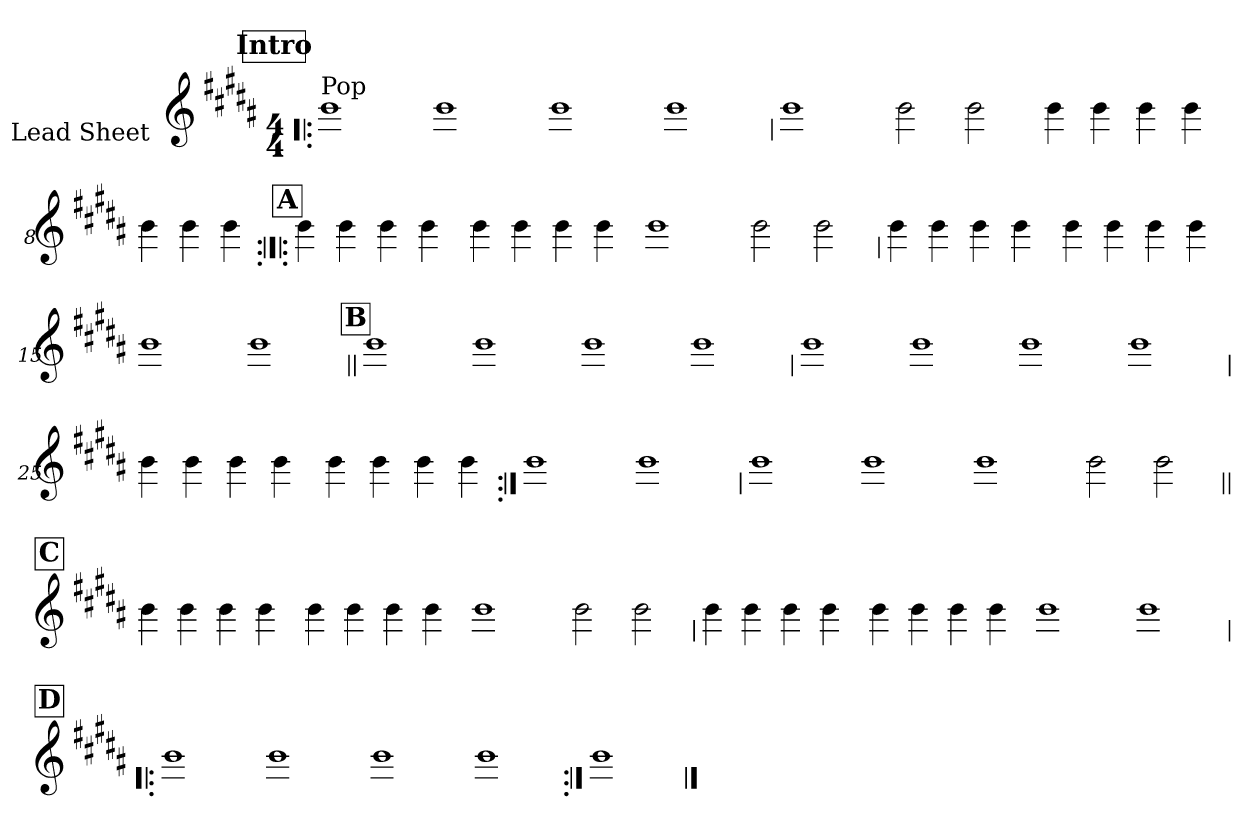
**kern
*part1
*staff1
*I"Lead Sheet
*stria0
*clefG2
*k[f#c#g#d#a#]
*g#:
*M4/4
*MM79
!!LO:REH:place=s1:a:t=Intro
=1!|:
!LO:TX:a:t=Pop
1b
=2-
1b
=3-
1b
=4-
1b
!!LO:LB:g=z
=5
1b
=6-
2b
2b
=7-
4b
4b
4b
4b
=8-
4b
4b
4b
!!LO:LB:g=z
!!LO:REH:place=s1:a:t=A
=9:|!|:
4b
4b
4b
4b
=10-
4b
4b
4b
4b
=11-
1b
=12-
2b
2b
!!LO:LB:g=z
=13
4b
4b
4b
4b
=14-
4b
4b
4b
4b
=15-
1b
=16-
1b
!!LO:LB:g=z
!!LO:REH:place=s1:a:t=B
=17||
1b
=18-
1b
=19-
1b
=20-
1b
!!LO:LB:g=z
=21
1b
=22-
1b
=23-
1b
=24-
1b
!!LO:LB:g=z
=25
4b
4b
4b
4b
=26-
4b
4b
4b
4b
=27:|!
1b
=28-
1b
!!LO:LB:g=z
=29
1b
=30-
1b
=31-
1b
=32-
2b
2b
!!LO:LB:g=z
!!LO:REH:place=s1:a:t=C
=33||
4b
4b
4b
4b
=34-
4b
4b
4b
4b
=35-
1b
=36-
2b
2b
!!LO:LB:g=z
=37
4b
4b
4b
4b
=38-
4b
4b
4b
4b
=39-
1b
=40-
1b
!!LO:LB:g=z
!!LO:REH:place=s1:a:t=D
=41!|:
1b
=42-
1b
=43-
1b
=44-
1b
!!LO:LB:g=z
=45:|!
1b
==
*-
